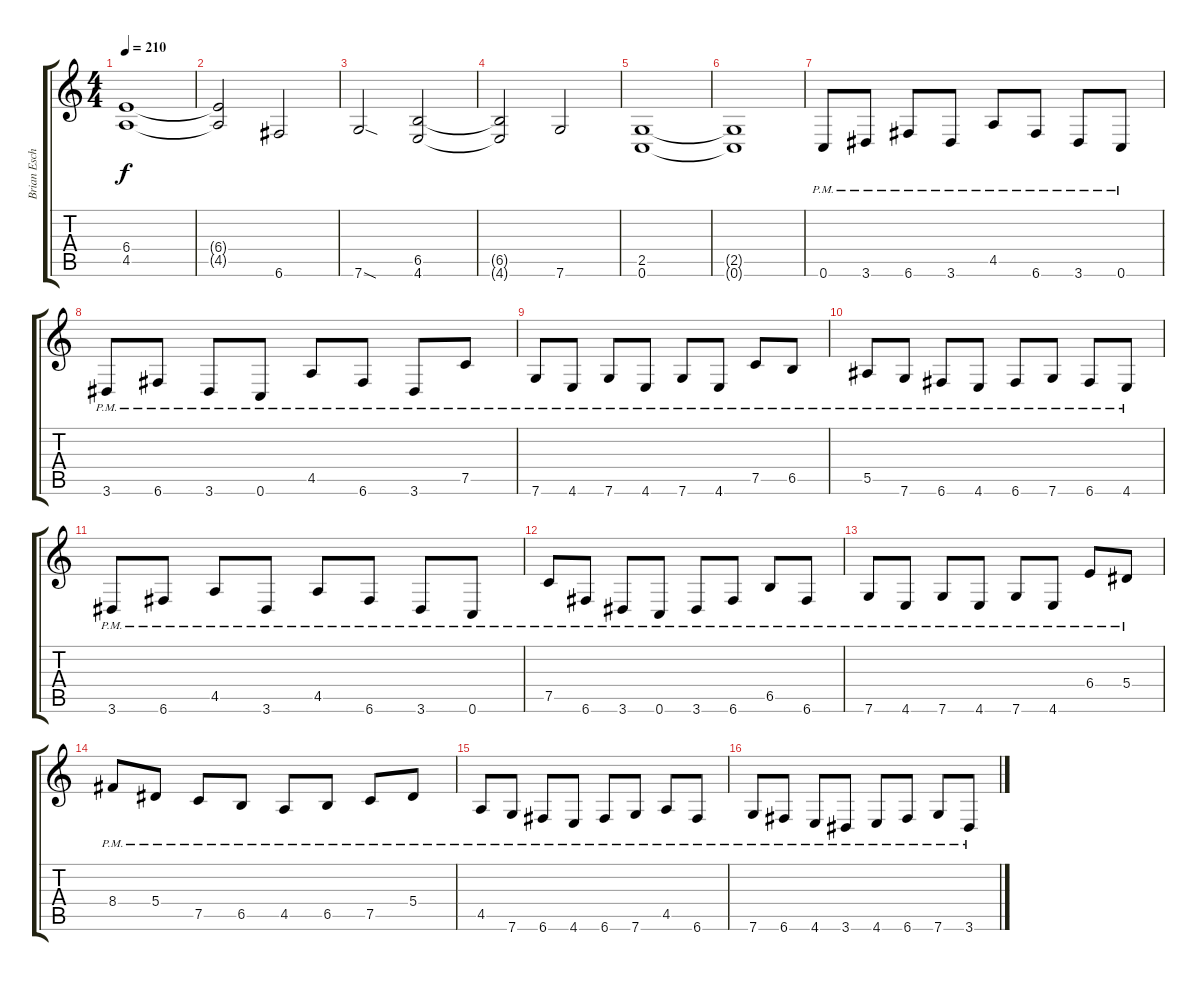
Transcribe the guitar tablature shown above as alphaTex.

\track ("Brian Eschbach" "Brian Esch") {instrument distortionguitar}
\staff {score tabs}
\tuning (C4 G3 Eb3 Bb2 F2 C2) {hide}
\ts (4 4)
\tempo 210
\clef g2
\ks c
(6.4 4.5).1{dy f} |
(6.4{t} 4.5{t}).2 6.6.2 |
7.6{sod}.2 (6.5 4.6).2 |
(6.5{t} 4.6{t}).2 7.6.2 |
(2.5 0.6).1 |
(2.5{t} 0.6{t}).1 |
0.6{pm}.8 3.6{pm}.8 6.6{pm}.8 3.6{pm}.8 4.5{pm}.8 6.6{pm}.8 3.6{pm}.8 0.6{pm}.8 |
3.6{pm}.8 6.6{pm}.8 3.6{pm}.8 0.6{pm}.8 4.5{pm}.8 6.6{pm}.8 3.6{pm}.8 7.5{pm}.8 |
7.6{pm}.8 4.6{pm}.8 7.6{pm}.8 4.6{pm}.8 7.6{pm}.8 4.6{pm}.8 7.5{pm}.8 6.5{pm}.8 |
5.5{pm}.8 7.6{pm}.8 6.6{pm}.8 4.6{pm}.8 6.6{pm}.8 7.6{pm}.8 6.6{pm}.8 4.6{pm}.8 |
3.6{pm}.8 6.6{pm}.8 4.5{pm}.8 3.6{pm}.8 4.5{pm}.8 6.6{pm}.8 3.6{pm}.8 0.6{pm}.8 |
7.5{pm}.8 6.6{pm}.8 3.6{pm}.8 0.6{pm}.8 3.6{pm}.8 6.6{pm}.8 6.5{pm}.8 6.6{pm}.8 |
7.6{pm}.8 4.6{pm}.8 7.6{pm}.8 4.6{pm}.8 7.6{pm}.8 4.6{pm}.8 6.4{pm}.8 5.4{pm}.8 |
8.4{pm}.8 5.4{pm}.8 7.5{pm}.8 6.5{pm}.8 4.5{pm}.8 6.5{pm}.8 7.5{pm}.8 5.4{pm}.8 |
4.5{pm}.8 7.6{pm}.8 6.6{pm}.8 4.6{pm}.8 6.6{pm}.8 7.6{pm}.8 4.5{pm}.8 6.6{pm}.8 |
7.6{pm}.8 6.6{pm}.8 4.6{pm}.8 3.6{pm}.8 4.6{pm}.8 6.6{pm}.8 7.6{pm}.8 3.6{pm}.8
